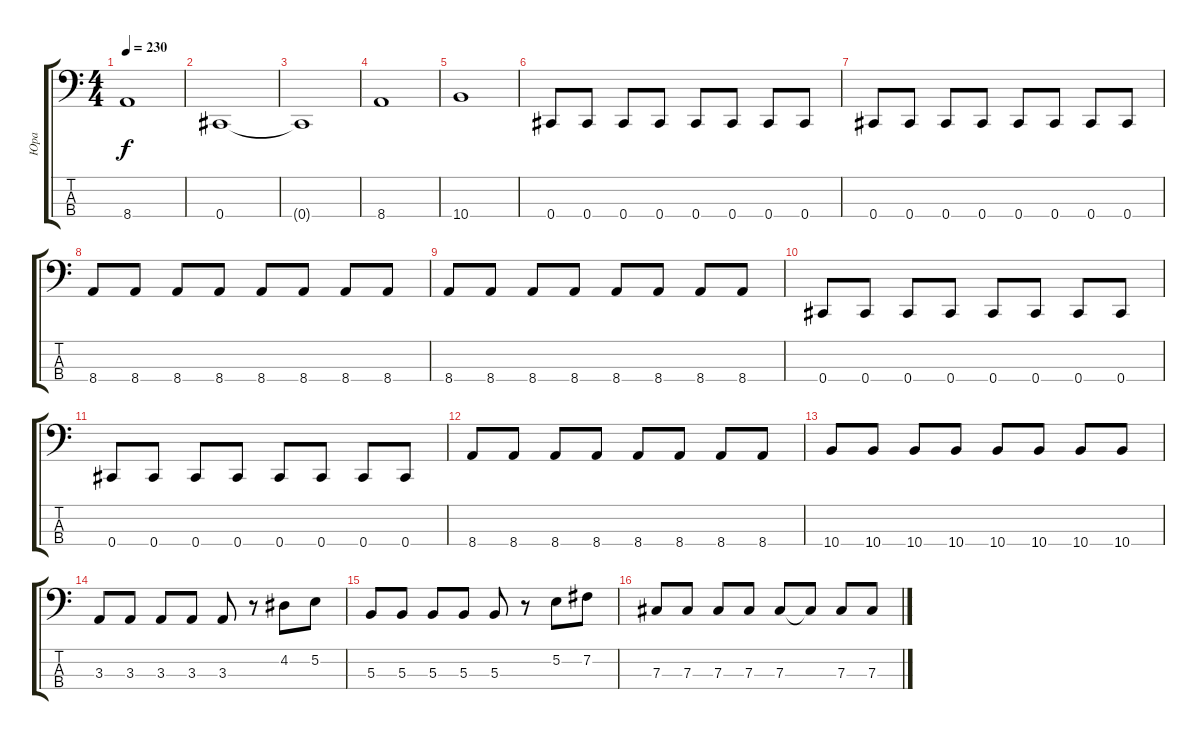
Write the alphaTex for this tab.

\track ("Юра" "Юра") {instrument acousticbass}
\staff {score tabs}
\tuning (E2 B1 Gb1 Db1) {hide}
\ts (4 4)
\tempo 230
\clef f4
\ks c
8.4{t}.1{dy f} |
0.4.1 |
0.4{t}.1 |
8.4.1 |
10.4.1 |
0.4.8 0.4.8 0.4.8 0.4.8 0.4.8 0.4.8 0.4.8 0.4.8 |
0.4.8 0.4.8 0.4.8 0.4.8 0.4.8 0.4.8 0.4.8 0.4.8 |
8.4.8 8.4.8 8.4.8 8.4.8 8.4.8 8.4.8 8.4.8 8.4.8 |
8.4.8 8.4.8 8.4.8 8.4.8 8.4.8 8.4.8 8.4.8 8.4.8 |
0.4.8 0.4.8 0.4.8 0.4.8 0.4.8 0.4.8 0.4.8 0.4.8 |
0.4.8 0.4.8 0.4.8 0.4.8 0.4.8 0.4.8 0.4.8 0.4.8 |
8.4.8 8.4.8 8.4.8 8.4.8 8.4.8 8.4.8 8.4.8 8.4.8 |
10.4.8 10.4.8 10.4.8 10.4.8 10.4.8 10.4.8 10.4.8 10.4.8 |
3.3.8 3.3.8 3.3.8 3.3.8 3.3.8 r.8 4.2.8 5.2.8 |
5.3.8 5.3.8 5.3.8 5.3.8 5.3.8 r.8 5.2.8 7.2.8 |
7.3.8 7.3.8 7.3.8 7.3.8 7.3.8 7.3{t}.8 7.3.8 7.3.8
